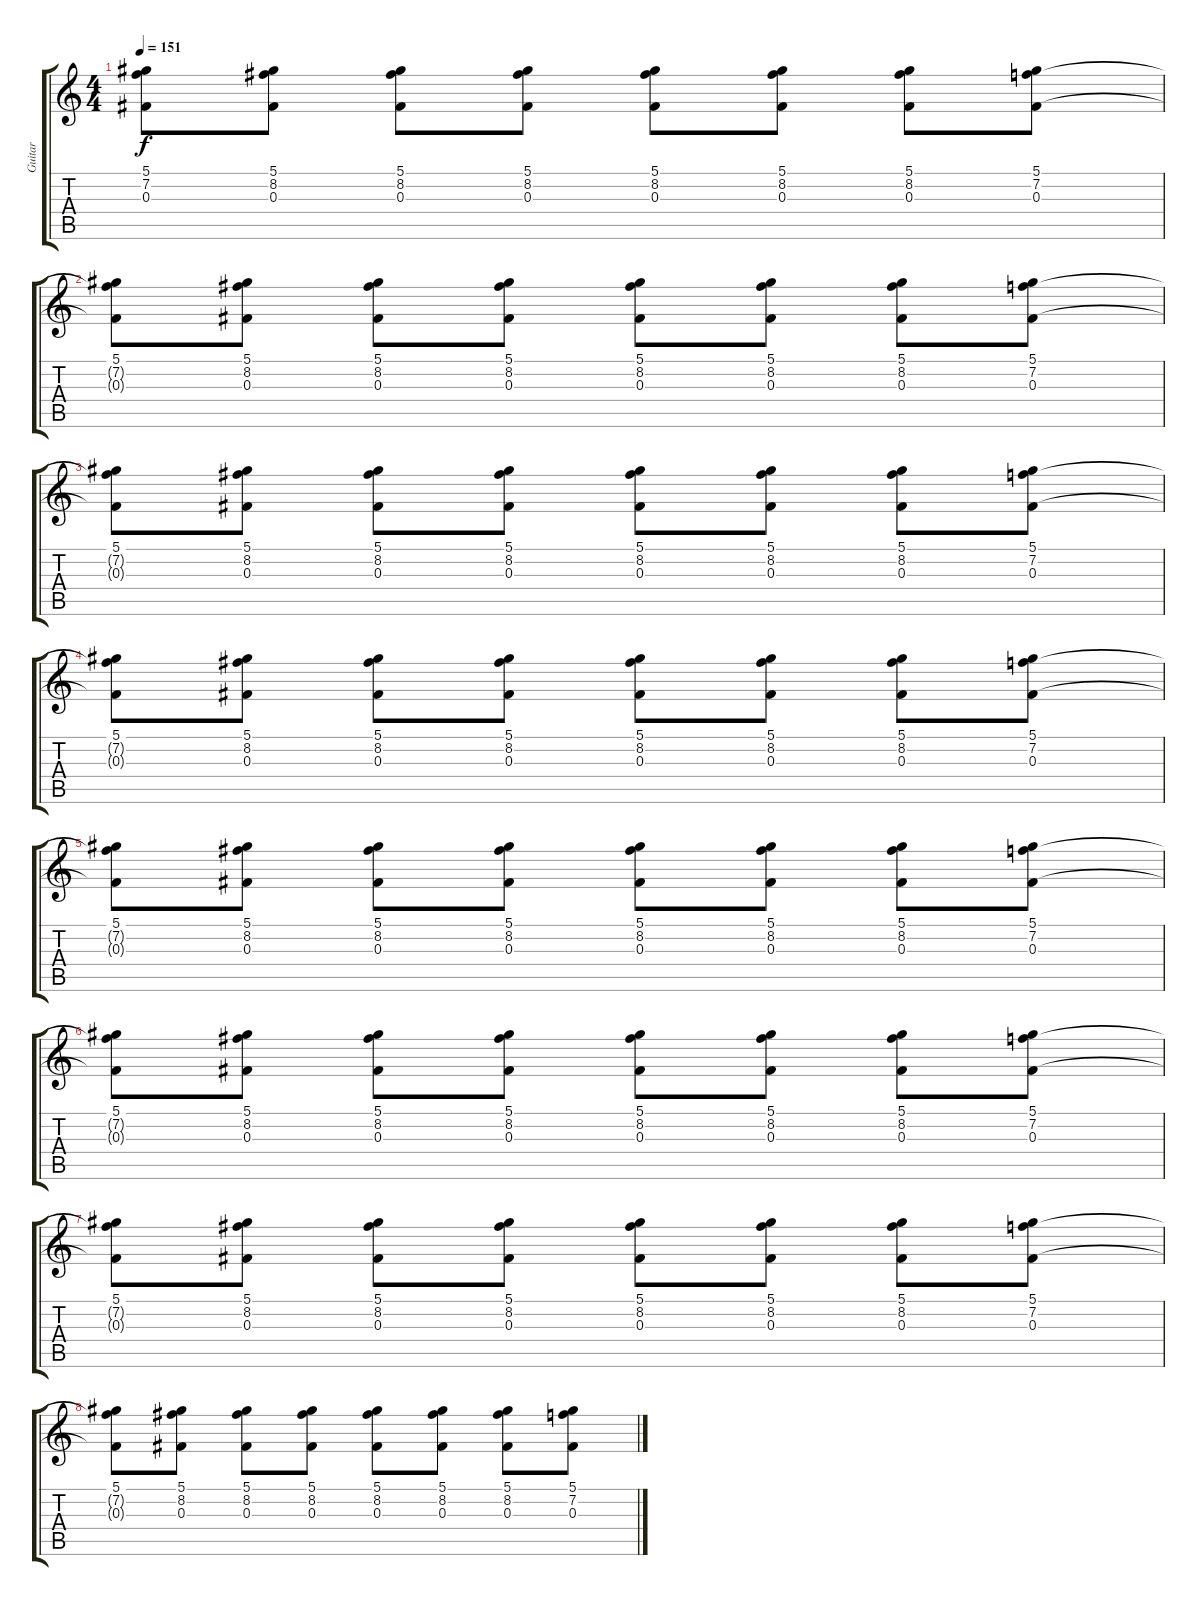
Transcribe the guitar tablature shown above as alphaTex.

\track ("Guitar" "Guitar") {instrument overdrivenguitar}
\staff {score tabs}
\tuning (Eb4 Bb3 Gb3 Db3 Ab2 Eb2) {hide}
\ts (4 4)
\tempo 151
\clef g2
\ks c
(5.1{t} 7.2{t} 0.3{t}).8{dy f} (5.1 8.2 0.3).8 (5.1 8.2 0.3).8 (5.1 8.2 0.3).8 (5.1 8.2 0.3).8 (5.1 8.2 0.3).8 (5.1 8.2 0.3).8 (5.1 7.2 0.3).8 |
(5.1 7.2{t} 0.3{t}).8 (5.1 8.2 0.3).8 (5.1 8.2 0.3).8 (5.1 8.2 0.3).8 (5.1 8.2 0.3).8 (5.1 8.2 0.3).8 (5.1 8.2 0.3).8 (5.1 7.2 0.3).8 |
(5.1 7.2{t} 0.3{t}).8 (5.1 8.2 0.3).8 (5.1 8.2 0.3).8 (5.1 8.2 0.3).8 (5.1 8.2 0.3).8 (5.1 8.2 0.3).8 (5.1 8.2 0.3).8 (5.1 7.2 0.3).8 |
(5.1 7.2{t} 0.3{t}).8 (5.1 8.2 0.3).8 (5.1 8.2 0.3).8 (5.1 8.2 0.3).8 (5.1 8.2 0.3).8 (5.1 8.2 0.3).8 (5.1 8.2 0.3).8 (5.1 7.2 0.3).8 |
(5.1 7.2{t} 0.3{t}).8 (5.1 8.2 0.3).8 (5.1 8.2 0.3).8 (5.1 8.2 0.3).8 (5.1 8.2 0.3).8 (5.1 8.2 0.3).8 (5.1 8.2 0.3).8 (5.1 7.2 0.3).8 |
(5.1 7.2{t} 0.3{t}).8 (5.1 8.2 0.3).8 (5.1 8.2 0.3).8 (5.1 8.2 0.3).8 (5.1 8.2 0.3).8 (5.1 8.2 0.3).8 (5.1 8.2 0.3).8 (5.1 7.2 0.3).8 |
(5.1 7.2{t} 0.3{t}).8 (5.1 8.2 0.3).8 (5.1 8.2 0.3).8 (5.1 8.2 0.3).8 (5.1 8.2 0.3).8 (5.1 8.2 0.3).8 (5.1 8.2 0.3).8 (5.1 7.2 0.3).8 |
(5.1 7.2{t} 0.3{t}).8 (5.1 8.2 0.3).8 (5.1 8.2 0.3).8 (5.1 8.2 0.3).8 (5.1 8.2 0.3).8 (5.1 8.2 0.3).8 (5.1 8.2 0.3).8 (5.1 7.2 0.3).8
